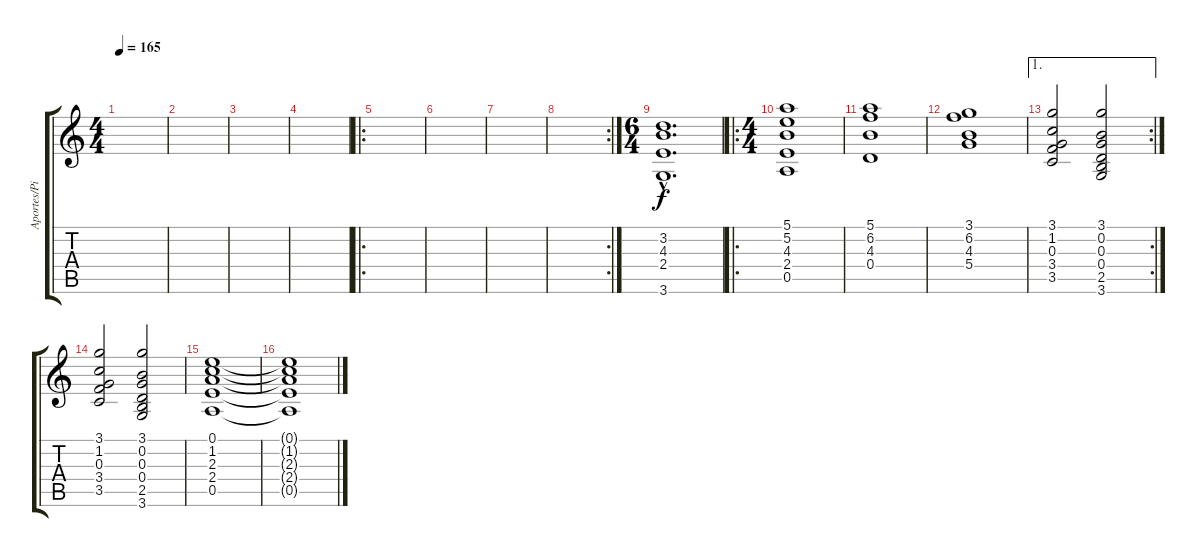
\track ("Aportes/Piano/Tarra" "Aportes/Pi") {instrument distortionguitar}
\staff {score tabs}
\tuning (E4 B3 G3 D3 A2 E2) {hide}
\ts (4 4)
\tempo 165
\clef g2
\ks c
|
|
|
|
\ro
|
|
|
\rc 2
|
\ts (6 4)
(3.2{hac} 4.3{hac} 2.4{hac} 3.6{hac}).1{d volume 0 instrument distortionguitar} |
\ro
\ts (4 4)
(5.1 5.2 4.3 2.4 0.5).1{volume 11 instrument choiraahs} |
(5.1 6.2 4.3 0.4).1 |
(3.1 6.2 4.3 5.4).1 |
\ae 1
\rc 2
(3.1 1.2 0.3 3.4 3.5).2 (3.1 0.2 0.3 0.4 2.5 3.6).2 |
(3.1 1.2 0.3 3.4 3.5).2 (3.1 0.2 0.3 0.4 2.5 3.6).2 |
(0.1 1.2 2.3 2.4 0.5).1 |
(0.1{t} 1.2{t} 2.3{t} 2.4{t} 0.5{t}).1
